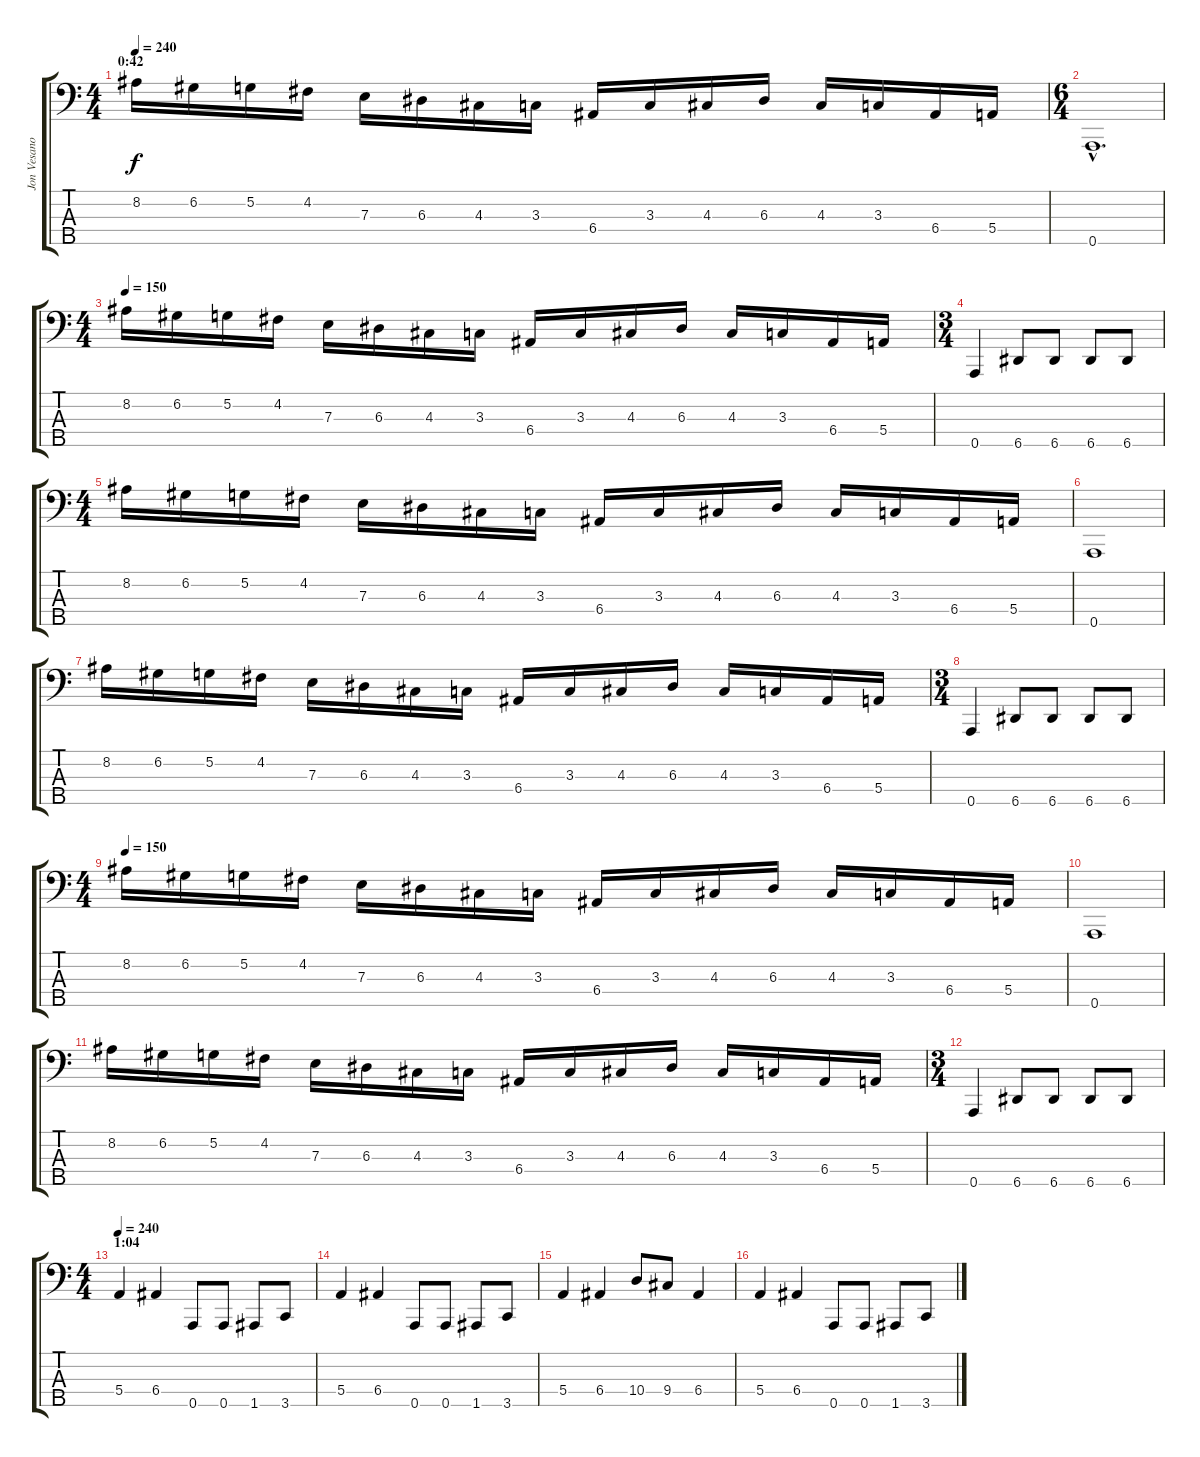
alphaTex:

\track ("Jon Vesano" "Jon Vesano") {instrument electricbasspick}
\staff {score tabs}
\tuning (G2 D2 A1 E1 A0) {hide}
\ts (4 4)
\section ("" "0:42")
\tempo 240
\tempo 150
\tempo 240
\clef f4
\ks c
8.2.16{dy f instrument electricbasspick} 6.2.16 5.2.16 4.2.16 7.3.16 6.3.16 4.3.16 3.3.16 6.4.16 3.3.16 4.3.16 6.3.16 4.3.16 3.3.16 6.4.16 5.4.16 |
\ts (6 4)
0.5{hac}.1{d} |
\ts (4 4)
\tempo 150
8.2.16 6.2.16 5.2.16 4.2.16 7.3.16 6.3.16 4.3.16 3.3.16 6.4.16 3.3.16 4.3.16 6.3.16 4.3.16 3.3.16 6.4.16 5.4.16 |
\ts (3 4)
0.5.4 6.5.8 6.5.8 6.5.8 6.5.8 |
\ts (4 4)
8.2.16 6.2.16 5.2.16 4.2.16 7.3.16 6.3.16 4.3.16 3.3.16 6.4.16 3.3.16 4.3.16 6.3.16 4.3.16 3.3.16 6.4.16 5.4.16 |
0.5.1 |
8.2.16 6.2.16 5.2.16 4.2.16 7.3.16 6.3.16 4.3.16 3.3.16 6.4.16 3.3.16 4.3.16 6.3.16 4.3.16 3.3.16 6.4.16 5.4.16 |
\ts (3 4)
0.5.4 6.5.8 6.5.8 6.5.8 6.5.8 |
\ts (4 4)
\tempo 150
8.2.16 6.2.16 5.2.16 4.2.16 7.3.16 6.3.16 4.3.16 3.3.16 6.4.16 3.3.16 4.3.16 6.3.16 4.3.16 3.3.16 6.4.16 5.4.16 |
0.5.1 |
8.2.16 6.2.16 5.2.16 4.2.16 7.3.16 6.3.16 4.3.16 3.3.16 6.4.16 3.3.16 4.3.16 6.3.16 4.3.16 3.3.16 6.4.16 5.4.16 |
\ts (3 4)
0.5.4 6.5.8 6.5.8 6.5.8 6.5.8 |
\ts (4 4)
\section ("" "1:04")
\tempo 240
5.4.4 6.4.4 0.5.8 0.5.8 1.5.8 3.5.8 |
5.4.4 6.4.4 0.5.8 0.5.8 1.5.8 3.5.8 |
5.4.4 6.4.4 10.4.8 9.4.8 6.4.4 |
5.4.4 6.4.4 0.5.8 0.5.8 1.5.8 3.5.8
